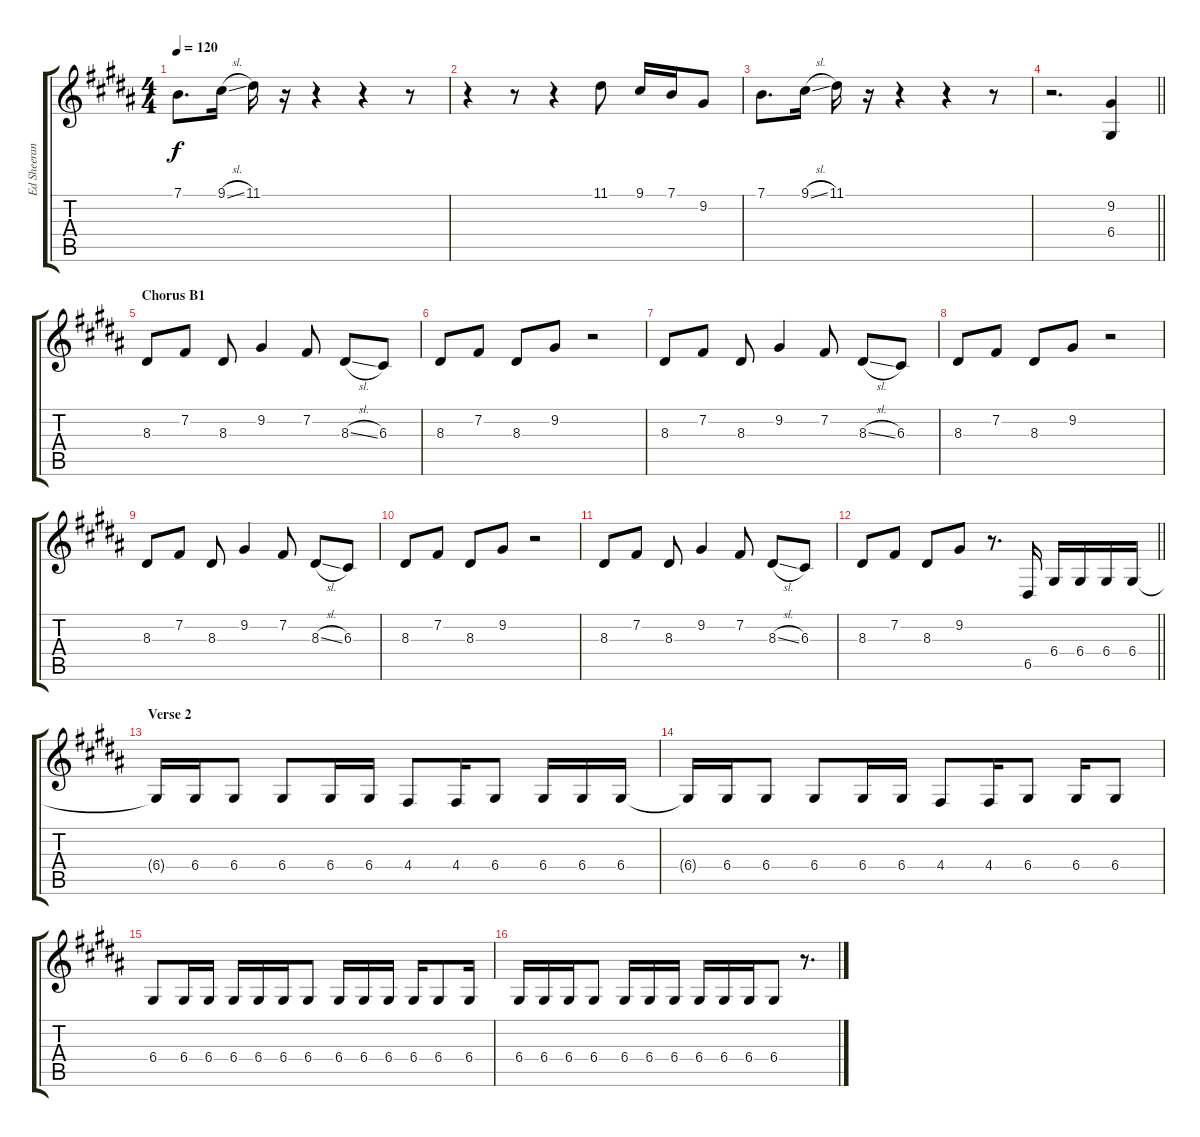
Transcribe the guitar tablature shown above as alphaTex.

\track ("Ed Sheeran Vocals" "Ed Sheeran") {instrument flute}
\staff {score tabs}
\tuning (E4 B3 G3 D3 A2 E2) {hide}
\ts (4 4)
\tempo 120
\clef g2
\ks g#minor
7.1.8{d dy f} 9.1{sl}.16 11.1.16 r.16 r.4 r.4 r.8 |
r.4 r.8 r.4 11.1.8 9.1.16 7.1.16 9.2.8 |
7.1.8{d} 9.1{sl}.16 11.1.16 r.16 r.4 r.4 r.8 |
\barLineRight lightlight
r.2{d} (9.2 6.4).4 |
\section ("" "Chorus B1")
8.3.8 7.2.8 8.3.8 9.2.4 7.2.8 8.3{sl}.8 6.3.8 |
8.3.8 7.2.8 8.3.8 9.2.8 r.2 |
8.3.8 7.2.8 8.3.8 9.2.4 7.2.8 8.3{sl}.8 6.3.8 |
8.3.8 7.2.8 8.3.8 9.2.8 r.2 |
8.3.8 7.2.8 8.3.8 9.2.4 7.2.8 8.3{sl}.8 6.3.8 |
8.3.8 7.2.8 8.3.8 9.2.8 r.2 |
8.3.8 7.2.8 8.3.8 9.2.4 7.2.8 8.3{sl}.8 6.3.8 |
\barLineRight lightlight
8.3.8 7.2.8 8.3.8 9.2.8 r.8{d} 6.5.16 6.4.16 6.4.16 6.4.16 6.4.16 |
\section ("" "Verse 2")
6.4{t}.16 6.4.16 6.4.8 6.4.8 6.4.16 6.4.16 4.4.8 4.4.16 6.4.8 6.4.16 6.4.16 6.4.16 |
6.4{t}.16 6.4.16 6.4.8 6.4.8 6.4.16 6.4.16 4.4.8 4.4.16 6.4.8 6.4.16 6.4.8 |
6.4.8 6.4.16 6.4.16 6.4.16 6.4.16 6.4.16 6.4.8 6.4.16 6.4.16 6.4.16 6.4.16 6.4.8 6.4.16 |
6.4.16 6.4.16 6.4.16 6.4.8 6.4.16 6.4.16 6.4.16 6.4.16 6.4.16 6.4.16 6.4.8 r.8{d}
